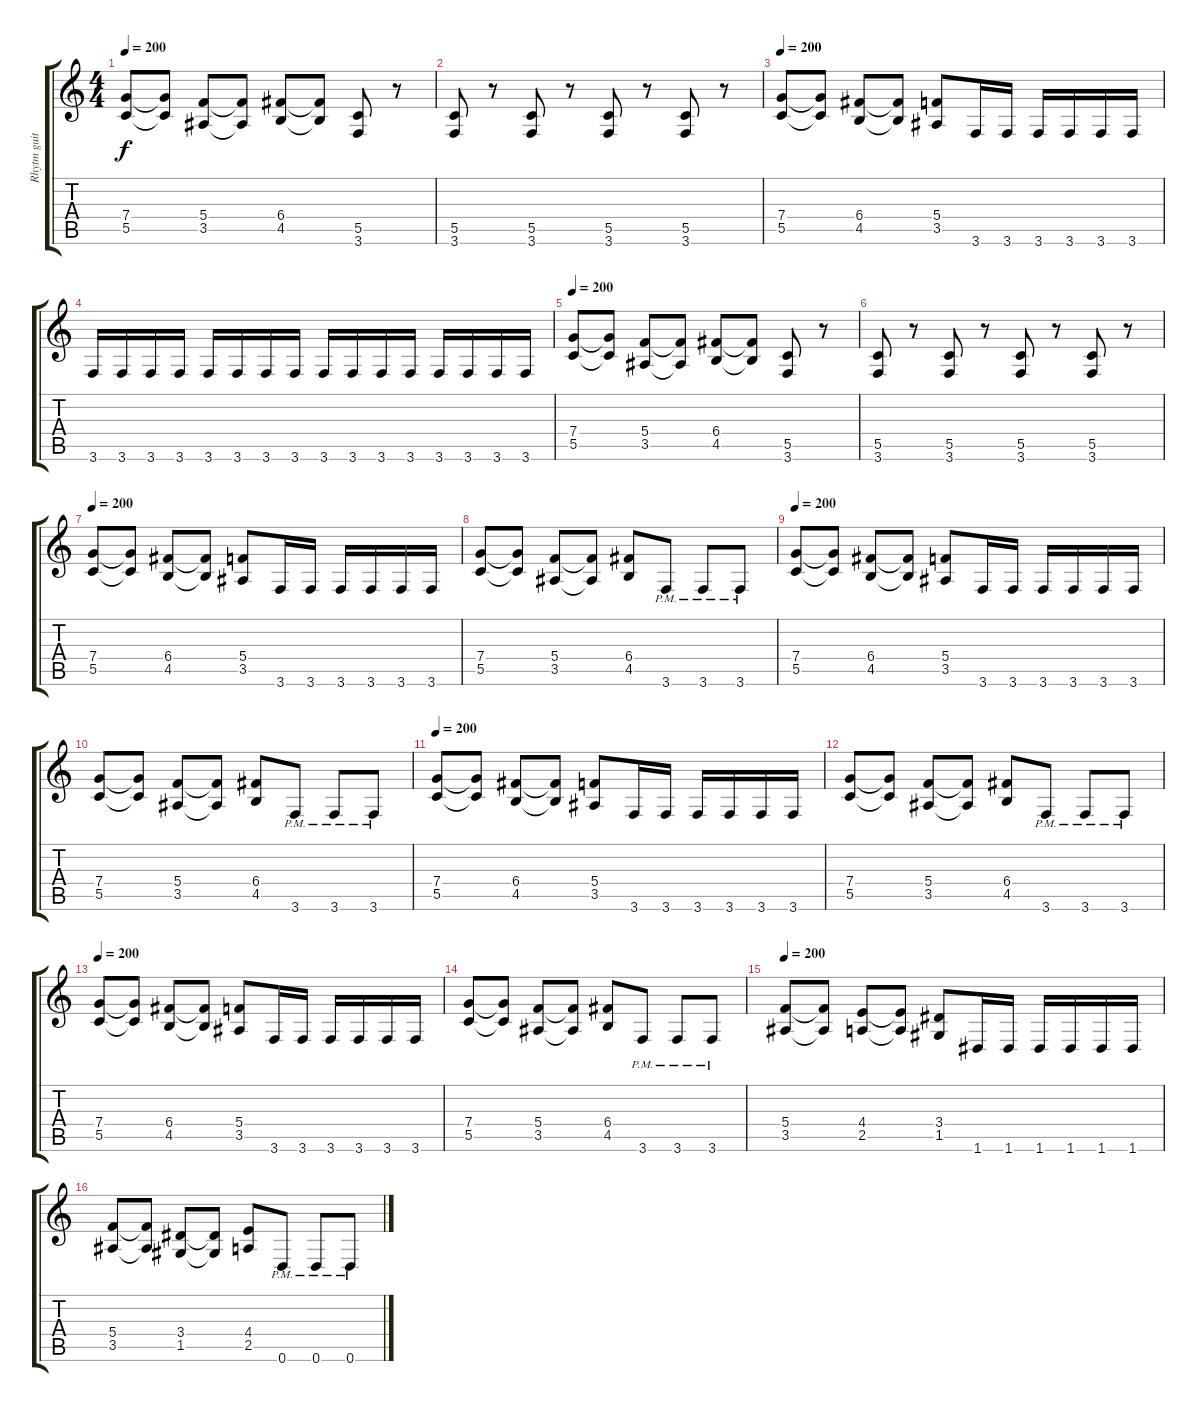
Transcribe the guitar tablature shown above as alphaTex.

\track ("Rhytm guitar2" "Rhytm guit") {instrument distortionguitar}
\staff {score tabs}
\tuning (D4 A3 F3 C3 G2 D2) {hide}
\ts (4 4)
\tempo 200
\clef g2
\ks c
(7.4 5.5).8{dy f} (7.4{t} 5.5{t}).8 (5.4 3.5).8 (5.4{t} 3.5{t}).8 (6.4 4.5).8 (6.4{t} 4.5{t}).8 (5.5 3.6).8 r.8 |
(5.5 3.6).8 r.8 (5.5 3.6).8 r.8 (5.5 3.6).8 r.8 (5.5 3.6).8 r.8 |
\tempo 200
(7.4 5.5).8 (7.4{t} 5.5{t}).8 (6.4 4.5).8 (6.4{t} 4.5{t}).8 (5.4 3.5).8 3.6.16 3.6.16 3.6.16 3.6.16 3.6.16 3.6.16 |
3.6.16 3.6.16 3.6.16 3.6.16 3.6.16 3.6.16 3.6.16 3.6.16 3.6.16 3.6.16 3.6.16 3.6.16 3.6.16 3.6.16 3.6.16 3.6.16 |
\tempo 200
(7.4 5.5).8 (7.4{t} 5.5{t}).8 (5.4 3.5).8 (5.4{t} 3.5{t}).8 (6.4 4.5).8 (6.4{t} 4.5{t}).8 (5.5 3.6).8 r.8 |
(5.5 3.6).8 r.8 (5.5 3.6).8 r.8 (5.5 3.6).8 r.8 (5.5 3.6).8 r.8 |
\tempo 200
(7.4 5.5).8 (7.4{t} 5.5{t}).8 (6.4 4.5).8 (6.4{t} 4.5{t}).8 (5.4 3.5).8 3.6.16 3.6.16 3.6.16 3.6.16 3.6.16 3.6.16 |
(7.4 5.5).8 (7.4{t} 5.5{t}).8 (5.4 3.5).8 (5.4{t} 3.5{t}).8 (6.4 4.5).8 3.6{pm}.8 3.6{pm}.8 3.6{pm}.8 |
\tempo 200
(7.4 5.5).8 (7.4{t} 5.5{t}).8 (6.4 4.5).8 (6.4{t} 4.5{t}).8 (5.4 3.5).8 3.6.16 3.6.16 3.6.16 3.6.16 3.6.16 3.6.16 |
(7.4 5.5).8 (7.4{t} 5.5{t}).8 (5.4 3.5).8 (5.4{t} 3.5{t}).8 (6.4 4.5).8 3.6{pm}.8 3.6{pm}.8 3.6{pm}.8 |
\tempo 200
(7.4 5.5).8 (7.4{t} 5.5{t}).8 (6.4 4.5).8 (6.4{t} 4.5{t}).8 (5.4 3.5).8 3.6.16 3.6.16 3.6.16 3.6.16 3.6.16 3.6.16 |
(7.4 5.5).8 (7.4{t} 5.5{t}).8 (5.4 3.5).8 (5.4{t} 3.5{t}).8 (6.4 4.5).8 3.6{pm}.8 3.6{pm}.8 3.6{pm}.8 |
\tempo 200
(7.4 5.5).8 (7.4{t} 5.5{t}).8 (6.4 4.5).8 (6.4{t} 4.5{t}).8 (5.4 3.5).8 3.6.16 3.6.16 3.6.16 3.6.16 3.6.16 3.6.16 |
(7.4 5.5).8 (7.4{t} 5.5{t}).8 (5.4 3.5).8 (5.4{t} 3.5{t}).8 (6.4 4.5).8 3.6{pm}.8 3.6{pm}.8 3.6{pm}.8 |
\tempo 200
(5.4 3.5).8 (5.4{t} 3.5{t}).8 (4.4 2.5).8 (4.4{t} 2.5{t}).8 (3.4 1.5).8 1.6.16 1.6.16 1.6.16 1.6.16 1.6.16 1.6.16 |
(5.4 3.5).8 (5.4{t} 3.5{t}).8 (3.4 1.5).8 (3.4{t} 1.5{t}).8 (4.4 2.5).8 0.6{pm}.8 0.6{pm}.8 0.6{pm}.8
